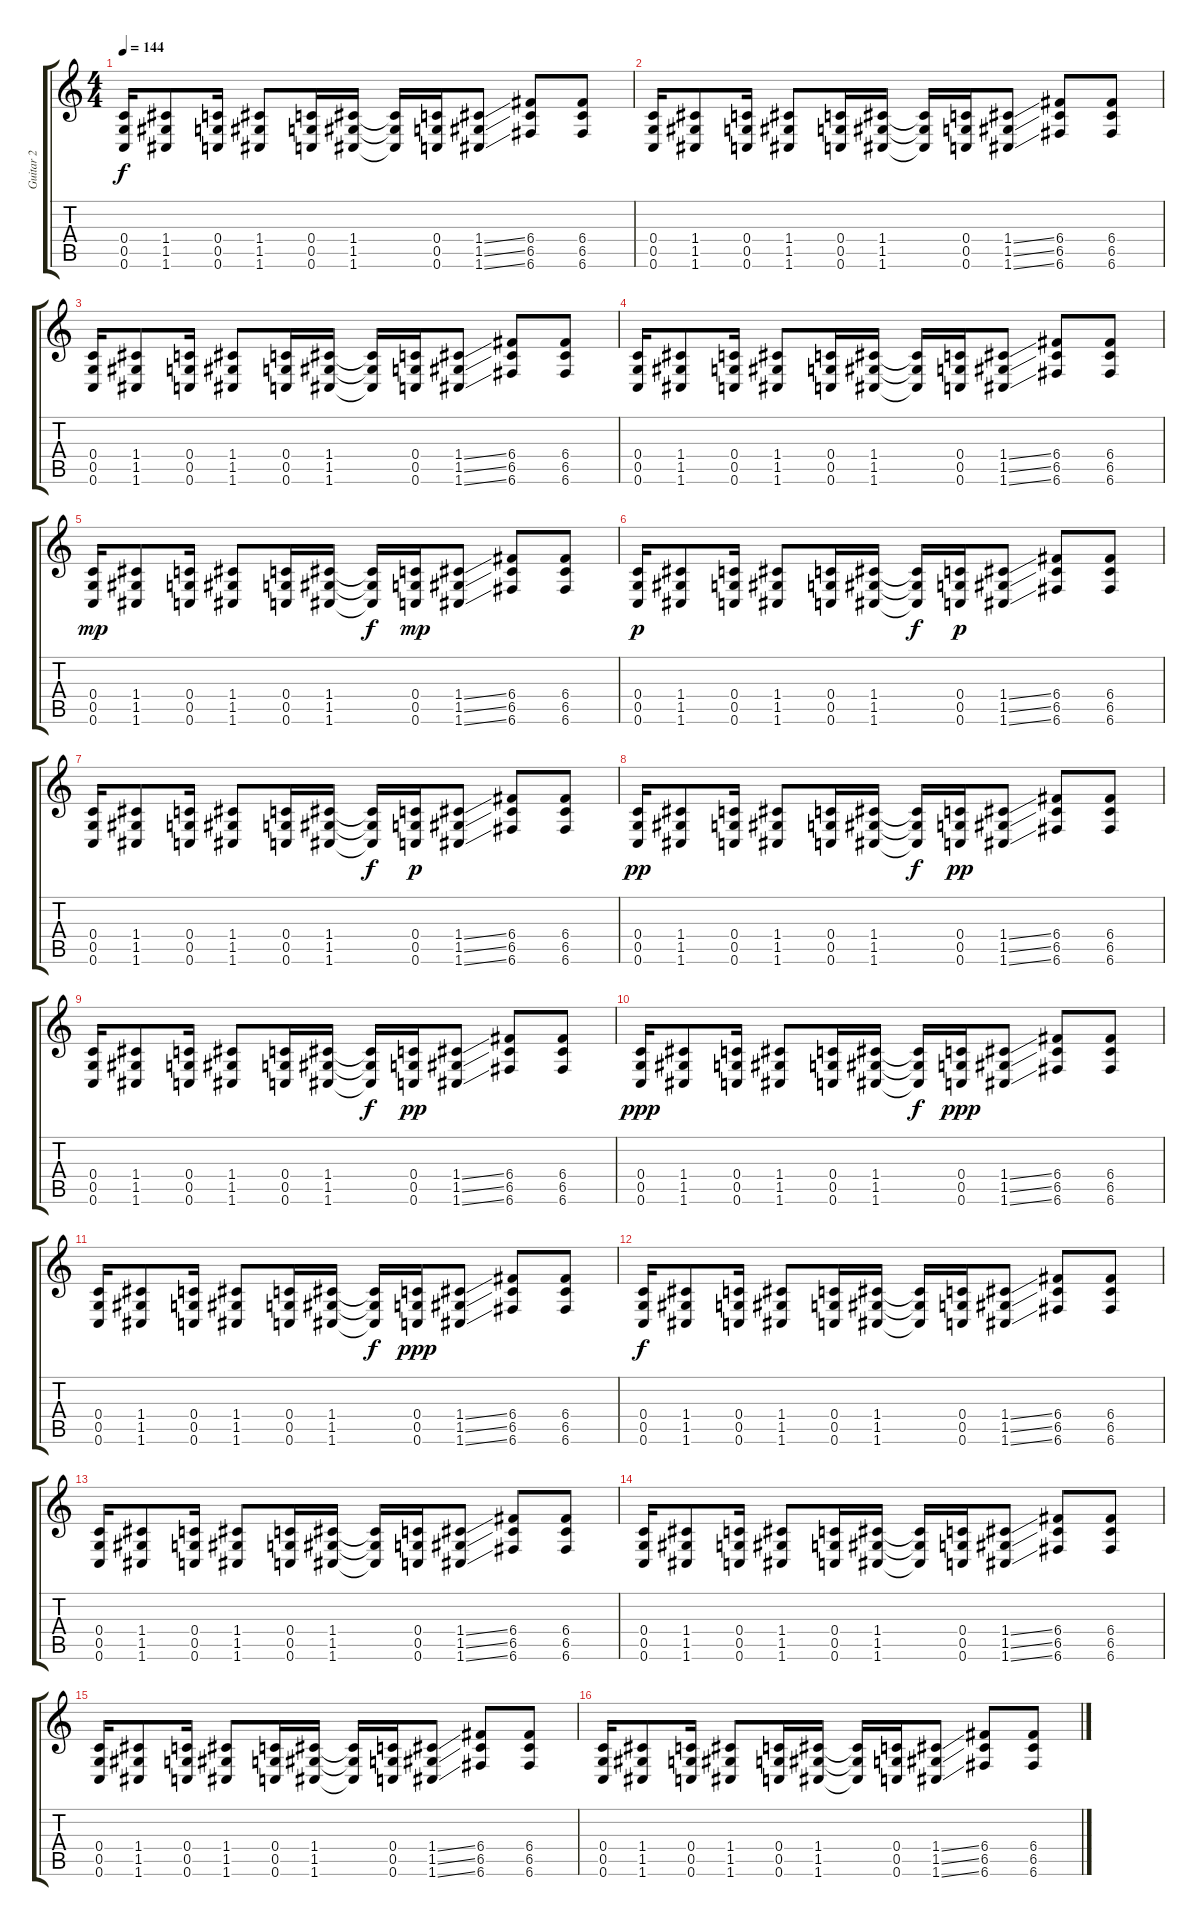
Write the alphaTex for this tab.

\track ("Guitar 2" "Guitar 2") {instrument overdrivenguitar}
\staff {score tabs}
\tuning (D4 A3 F3 C3 G2 C2) {hide}
\ts (4 4)
\tempo 144
\clef g2
\ks c
(0.4 0.5 0.6).16{dy f} (1.4 1.5 1.6).8 (0.4 0.5 0.6).16 (1.4 1.5 1.6).8 (0.4 0.5 0.6).16 (1.4 1.5 1.6).16 (1.4{t} 1.5{t} 1.6{t}).16 (0.4 0.5 0.6).16 (1.4{ss} 1.5{ss} 1.6{ss}).8 (6.4 6.5 6.6).8 (6.4 6.5 6.6).8 |
(0.4 0.5 0.6).16 (1.4 1.5 1.6).8 (0.4 0.5 0.6).16 (1.4 1.5 1.6).8 (0.4 0.5 0.6).16 (1.4 1.5 1.6).16 (1.4{t} 1.5{t} 1.6{t}).16 (0.4 0.5 0.6).16 (1.4{ss} 1.5{ss} 1.6{ss}).8 (6.4 6.5 6.6).8 (6.4 6.5 6.6).8 |
(0.4 0.5 0.6).16 (1.4 1.5 1.6).8 (0.4 0.5 0.6).16 (1.4 1.5 1.6).8 (0.4 0.5 0.6).16 (1.4 1.5 1.6).16 (1.4{t} 1.5{t} 1.6{t}).16 (0.4 0.5 0.6).16 (1.4{ss} 1.5{ss} 1.6{ss}).8 (6.4 6.5 6.6).8 (6.4 6.5 6.6).8 |
(0.4 0.5 0.6).16 (1.4 1.5 1.6).8 (0.4 0.5 0.6).16 (1.4 1.5 1.6).8 (0.4 0.5 0.6).16 (1.4 1.5 1.6).16 (1.4{t} 1.5{t} 1.6{t}).16 (0.4 0.5 0.6).16 (1.4{ss} 1.5{ss} 1.6{ss}).8 (6.4 6.5 6.6).8 (6.4 6.5 6.6).8 |
(0.4 0.5 0.6).16{dy mp} (1.4 1.5 1.6).8 (0.4 0.5 0.6).16 (1.4 1.5 1.6).8 (0.4 0.5 0.6).16 (1.4 1.5 1.6).16 (1.4{t} 1.5{t} 1.6{t}).16{dy f} (0.4 0.5 0.6).16{dy mp} (1.4{ss} 1.5{ss} 1.6{ss}).8 (6.4 6.5 6.6).8 (6.4 6.5 6.6).8 |
(0.4 0.5 0.6).16{dy p} (1.4 1.5 1.6).8 (0.4 0.5 0.6).16 (1.4 1.5 1.6).8 (0.4 0.5 0.6).16 (1.4 1.5 1.6).16 (1.4{t} 1.5{t} 1.6{t}).16{dy f} (0.4 0.5 0.6).16{dy p} (1.4{ss} 1.5{ss} 1.6{ss}).8 (6.4 6.5 6.6).8 (6.4 6.5 6.6).8 |
(0.4 0.5 0.6).16 (1.4 1.5 1.6).8 (0.4 0.5 0.6).16 (1.4 1.5 1.6).8 (0.4 0.5 0.6).16 (1.4 1.5 1.6).16 (1.4{t} 1.5{t} 1.6{t}).16{dy f} (0.4 0.5 0.6).16{dy p} (1.4{ss} 1.5{ss} 1.6{ss}).8 (6.4 6.5 6.6).8 (6.4 6.5 6.6).8 |
(0.4 0.5 0.6).16{dy pp} (1.4 1.5 1.6).8 (0.4 0.5 0.6).16 (1.4 1.5 1.6).8 (0.4 0.5 0.6).16 (1.4 1.5 1.6).16 (1.4{t} 1.5{t} 1.6{t}).16{dy f} (0.4 0.5 0.6).16{dy pp} (1.4{ss} 1.5{ss} 1.6{ss}).8 (6.4 6.5 6.6).8 (6.4 6.5 6.6).8 |
(0.4 0.5 0.6).16 (1.4 1.5 1.6).8 (0.4 0.5 0.6).16 (1.4 1.5 1.6).8 (0.4 0.5 0.6).16 (1.4 1.5 1.6).16 (1.4{t} 1.5{t} 1.6{t}).16{dy f} (0.4 0.5 0.6).16{dy pp} (1.4{ss} 1.5{ss} 1.6{ss}).8 (6.4 6.5 6.6).8 (6.4 6.5 6.6).8 |
(0.4 0.5 0.6).16{dy ppp} (1.4 1.5 1.6).8 (0.4 0.5 0.6).16 (1.4 1.5 1.6).8 (0.4 0.5 0.6).16 (1.4 1.5 1.6).16 (1.4{t} 1.5{t} 1.6{t}).16{dy f} (0.4 0.5 0.6).16{dy ppp} (1.4{ss} 1.5{ss} 1.6{ss}).8 (6.4 6.5 6.6).8 (6.4 6.5 6.6).8 |
(0.4 0.5 0.6).16 (1.4 1.5 1.6).8 (0.4 0.5 0.6).16 (1.4 1.5 1.6).8 (0.4 0.5 0.6).16 (1.4 1.5 1.6).16 (1.4{t} 1.5{t} 1.6{t}).16{dy f} (0.4 0.5 0.6).16{dy ppp} (1.4{ss} 1.5{ss} 1.6{ss}).8 (6.4 6.5 6.6).8 (6.4 6.5 6.6).8 |
(0.4 0.5 0.6).16{dy f} (1.4 1.5 1.6).8 (0.4 0.5 0.6).16 (1.4 1.5 1.6).8 (0.4 0.5 0.6).16 (1.4 1.5 1.6).16 (1.4{t} 1.5{t} 1.6{t}).16 (0.4 0.5 0.6).16 (1.4{ss} 1.5{ss} 1.6{ss}).8 (6.4 6.5 6.6).8 (6.4 6.5 6.6).8 |
(0.4 0.5 0.6).16 (1.4 1.5 1.6).8 (0.4 0.5 0.6).16 (1.4 1.5 1.6).8 (0.4 0.5 0.6).16 (1.4 1.5 1.6).16 (1.4{t} 1.5{t} 1.6{t}).16 (0.4 0.5 0.6).16 (1.4{ss} 1.5{ss} 1.6{ss}).8 (6.4 6.5 6.6).8 (6.4 6.5 6.6).8 |
(0.4 0.5 0.6).16 (1.4 1.5 1.6).8 (0.4 0.5 0.6).16 (1.4 1.5 1.6).8 (0.4 0.5 0.6).16 (1.4 1.5 1.6).16 (1.4{t} 1.5{t} 1.6{t}).16 (0.4 0.5 0.6).16 (1.4{ss} 1.5{ss} 1.6{ss}).8 (6.4 6.5 6.6).8 (6.4 6.5 6.6).8 |
(0.4 0.5 0.6).16 (1.4 1.5 1.6).8 (0.4 0.5 0.6).16 (1.4 1.5 1.6).8 (0.4 0.5 0.6).16 (1.4 1.5 1.6).16 (1.4{t} 1.5{t} 1.6{t}).16 (0.4 0.5 0.6).16 (1.4{ss} 1.5{ss} 1.6{ss}).8 (6.4 6.5 6.6).8 (6.4 6.5 6.6).8 |
(0.4 0.5 0.6).16 (1.4 1.5 1.6).8 (0.4 0.5 0.6).16 (1.4 1.5 1.6).8 (0.4 0.5 0.6).16 (1.4 1.5 1.6).16 (1.4{t} 1.5{t} 1.6{t}).16 (0.4 0.5 0.6).16 (1.4{ss} 1.5{ss} 1.6{ss}).8 (6.4 6.5 6.6).8 (6.4 6.5 6.6).8
